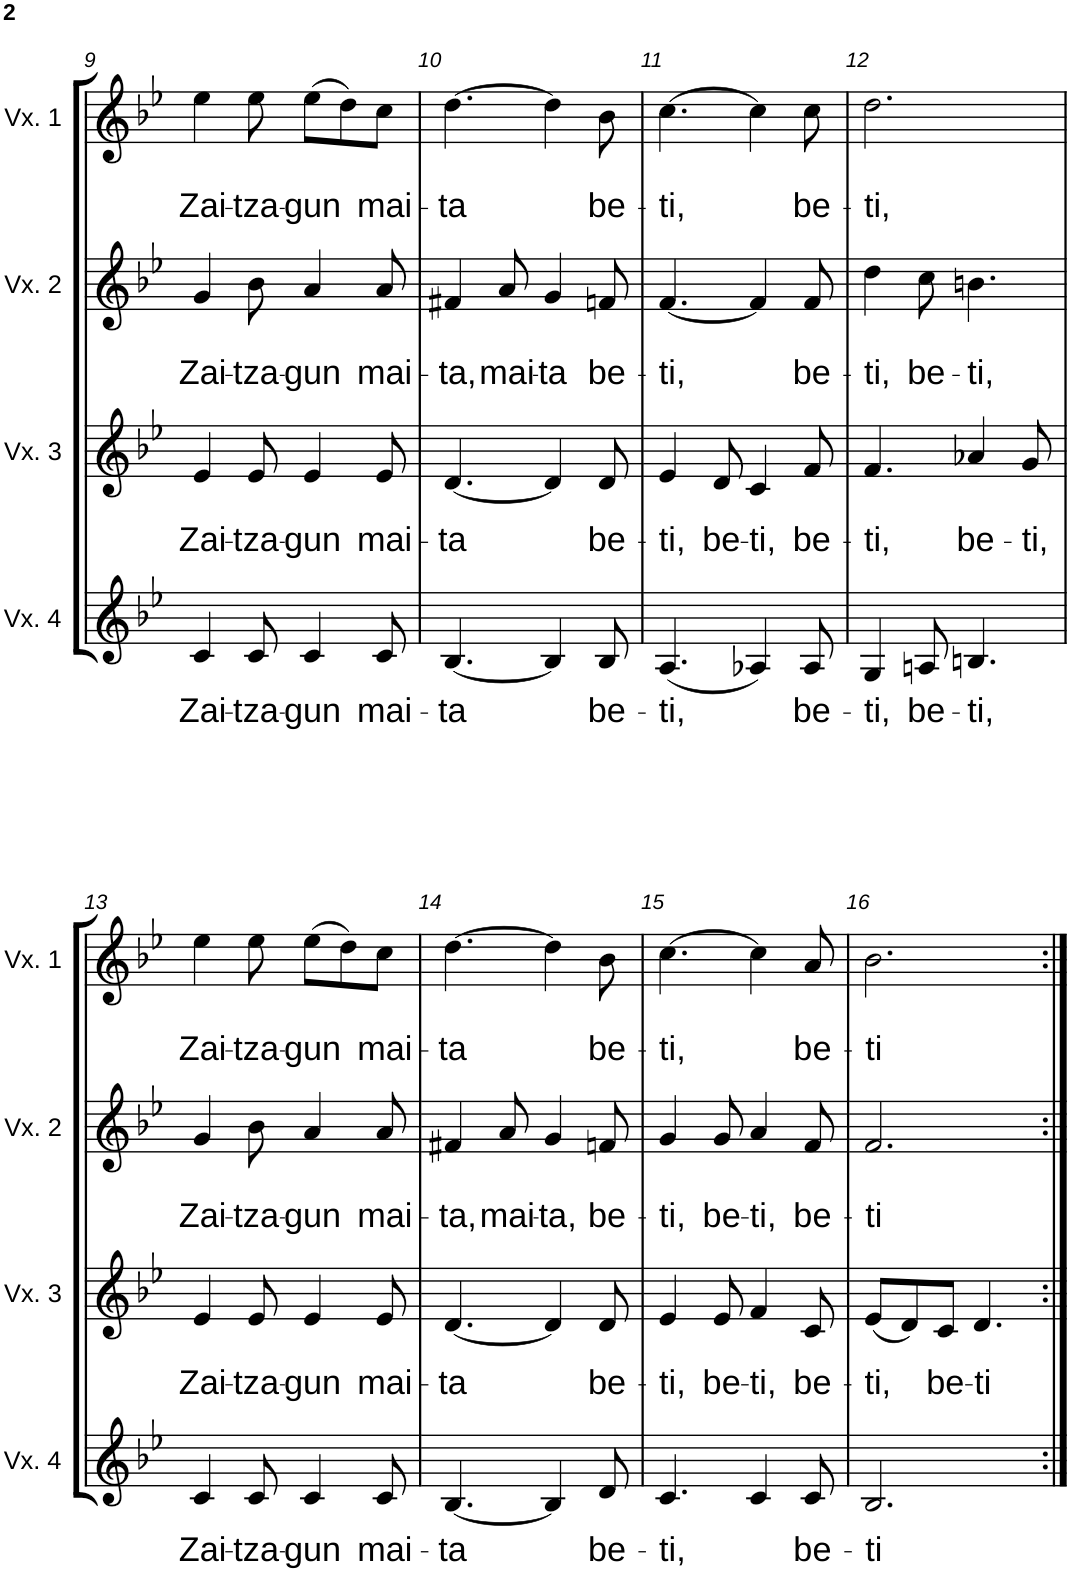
**kern	**text	**text	**kern	**text	**text	**kern	**text	**text	**kern	**text	**text
*part4	*part4	*part4	*part3	*part3	*part3	*part2	*part2	*part2	*part1	*part1	*part1
*staff4	*staff4	*staff4	*staff3	*staff3	*staff3	*staff2	*staff2	*staff2	*staff1	*staff1	*staff1
*I"Voix 4	*	*	*I"Voix 3	*	*	*I"Voix 2	*	*	*I"Voix 1	*	*
*I'Vx. 4	*	*	*I'Vx. 3	*	*	*I'Vx. 2	*	*	*I'Vx. 1	*	*
!!LO:PB:g=z
*clefG2	*	*	*clefG2	*	*	*clefG2	*	*	*clefG2	*	*
*k[b-e-]	*	*	*k[b-e-]	*	*	*k[b-e-]	*	*	*k[b-e-]	*	*
*M6/8	*	*	*M6/8	*	*	*M6/8	*	*	*M6/8	*	*
=9	=9	=9	=9	=9	=9	=9	=9	=9	=9	=9	=9
!	!	!LO:LY:b	!	!	!LO:LY:b	!	!	!LO:LY:b	!	!	!LO:LY:b
4c/	.	Zai-	4e-/	.	Zai-	4g/	.	Zai-	4ee-\	.	Zai-
!	!	!LO:LY:b	!	!	!LO:LY:b	!	!	!LO:LY:b	!	!	!LO:LY:b
8c/	.	-tza-	8e-/	.	-tza-	8b-\	.	-tza-	8ee-\	.	-tza-
!	!	!LO:LY:b	!	!	!LO:LY:b	!	!	!LO:LY:b	!	!	!LO:LY:b
4c/	.	-gun	4e-/	.	-gun	4a/	.	-gun	(8ee-\L	.	-gun
.	.	.	.	.	.	.	.	.	8dd\)	.	.
!	!	!LO:LY:b	!	!	!LO:LY:b	!	!	!LO:LY:b	!	!	!LO:LY:b
8c/	.	mai-	8e-/	.	mai-	8a/	.	mai-	8cc\J	.	mai-
=10	=10	=10	=10	=10	=10	=10	=10	=10	=10	=10	=10
!	!	!LO:LY:b	!	!	!LO:LY:b	!	!	!LO:LY:b	!	!	!LO:LY:b
[4.B-/	.	-ta	[4.d/	.	-ta	4f#X/	.	-ta,	[4.dd\	.	-ta
!	!	!	!	!	!	!	!	!LO:LY:b	!	!	!
.	.	.	.	.	.	8a/	.	mai-	.	.	.
!	!	!	!	!	!	!	!	!LO:LY:b	!	!	!
4B-/]	.	.	4d/]	.	.	4g/	.	-ta	4dd\]	.	.
!	!	!LO:LY:b	!	!	!LO:LY:b	!	!	!LO:LY:b	!	!	!LO:LY:b
8B-/	.	be-	8d/	.	be-	8fn/	.	be-	8b-\	.	be-
=11	=11	=11	=11	=11	=11	=11	=11	=11	=11	=11	=11
!	!	!LO:LY:b	!	!	!LO:LY:b	!	!	!LO:LY:b	!	!	!LO:LY:b
(4.A/	.	-ti,	4e-/	.	-ti,	[4.f/	.	-ti,	[4.cc\	.	-ti,
!	!	!	!	!	!LO:LY:b	!	!	!	!	!	!
.	.	.	8d/	.	be-	.	.	.	.	.	.
!	!	!	!	!	!LO:LY:b	!	!	!	!	!	!
4A-X/)	.	.	4c/	.	-ti,	4f/]	.	.	4cc\]	.	.
!	!	!LO:LY:b	!	!	!LO:LY:b	!	!	!LO:LY:b	!	!	!LO:LY:b
8A-/	.	be-	8f/	.	be-	8f/	.	be-	8cc\	.	be-
=12	=12	=12	=12	=12	=12	=12	=12	=12	=12	=12	=12
!	!	!LO:LY:b	!	!	!LO:LY:b	!	!	!LO:LY:b	!	!	!LO:LY:b
4G/	.	-ti,	4.f/	.	-ti,	4dd\	.	-ti,	2.dd\	.	-ti,
!	!	!LO:LY:b	!	!	!	!	!	!LO:LY:b	!	!	!
8An/	.	be-	.	.	.	8cc\	.	be-	.	.	.
!	!	!LO:LY:b	!	!	!LO:LY:b	!	!	!LO:LY:b	!	!	!
4.Bn/	.	-ti,	4a-X/	.	be-	4.bn\	.	-ti,	.	.	.
!	!	!	!	!	!LO:LY:b	!	!	!	!	!	!
.	.	.	8g/	.	-ti,	.	.	.	.	.	.
!!LO:LB:g=z
=13	=13	=13	=13	=13	=13	=13	=13	=13	=13	=13	=13
!	!	!LO:LY:b	!	!	!LO:LY:b	!	!	!LO:LY:b	!	!	!LO:LY:b
4c/	.	Zai-	4e-/	.	Zai-	4g/	.	Zai-	4ee-\	.	Zai-
!	!	!LO:LY:b	!	!	!LO:LY:b	!	!	!LO:LY:b	!	!	!LO:LY:b
8c/	.	-tza-	8e-/	.	-tza-	8b-\	.	-tza-	8ee-\	.	-tza-
!	!	!LO:LY:b	!	!	!LO:LY:b	!	!	!LO:LY:b	!	!	!LO:LY:b
4c/	.	-gun	4e-/	.	-gun	4a/	.	-gun	(8ee-\L	.	-gun
.	.	.	.	.	.	.	.	.	8dd\)	.	.
!	!	!LO:LY:b	!	!	!LO:LY:b	!	!	!LO:LY:b	!	!	!LO:LY:b
8c/	.	mai-	8e-/	.	mai-	8a/	.	mai-	8cc\J	.	mai-
=14	=14	=14	=14	=14	=14	=14	=14	=14	=14	=14	=14
!	!	!LO:LY:b	!	!	!LO:LY:b	!	!	!LO:LY:b	!	!	!LO:LY:b
[4.B-/	.	-ta	[4.d/	.	-ta	4f#X/	.	-ta,	[4.dd\	.	-ta
!	!	!	!	!	!	!	!	!LO:LY:b	!	!	!
.	.	.	.	.	.	8a/	.	mai-	.	.	.
!	!	!	!	!	!	!	!	!LO:LY:b	!	!	!
4B-/]	.	.	4d/]	.	.	4g/	.	-ta,	4dd\]	.	.
!	!	!LO:LY:b	!	!	!LO:LY:b	!	!	!LO:LY:b	!	!	!LO:LY:b
8d/	.	be-	8d/	.	be-	8fn/	.	be-	8b-\	.	be-
=15	=15	=15	=15	=15	=15	=15	=15	=15	=15	=15	=15
!	!	!LO:LY:b	!	!	!LO:LY:b	!	!	!LO:LY:b	!	!	!LO:LY:b
4.c/	.	-ti,	4e-/	.	-ti,	4g/	.	-ti,	[4.cc\	.	-ti,
!	!	!	!	!	!LO:LY:b	!	!	!LO:LY:b	!	!	!
.	.	.	8e-/	.	be-	8g/	.	be-	.	.	.
!	!	!	!	!	!LO:LY:b	!	!	!LO:LY:b	!	!	!
4c/	.	.	4f/	.	-ti,	4a/	.	-ti,	4cc\]	.	.
!	!	!LO:LY:b	!	!	!LO:LY:b	!	!	!LO:LY:b	!	!	!LO:LY:b
8c/	.	be-	8c/	.	be-	8f/	.	be-	8a/	.	be-
=16	=16	=16	=16	=16	=16	=16	=16	=16	=16	=16	=16
!	!	!LO:LY:b	!	!	!LO:LY:b	!	!	!LO:LY:b	!	!	!LO:LY:b
2.B-/	.	-ti	(8e-/L	.	-ti,	2.f/	.	-ti	2.b-\	.	-ti
.	.	.	8d/)	.	.	.	.	.	.	.	.
!	!	!	!	!	!LO:LY:b	!	!	!	!	!	!
.	.	.	8c/J	.	be-	.	.	.	.	.	.
!	!	!	!	!	!LO:LY:b	!	!	!	!	!	!
.	.	.	4.d/	.	-ti	.	.	.	.	.	.
=:|!	=:|!	=:|!	=:|!	=:|!	=:|!	=:|!	=:|!	=:|!	=:|!	=:|!	=:|!
*-	*-	*-	*-	*-	*-	*-	*-	*-	*-	*-	*-
